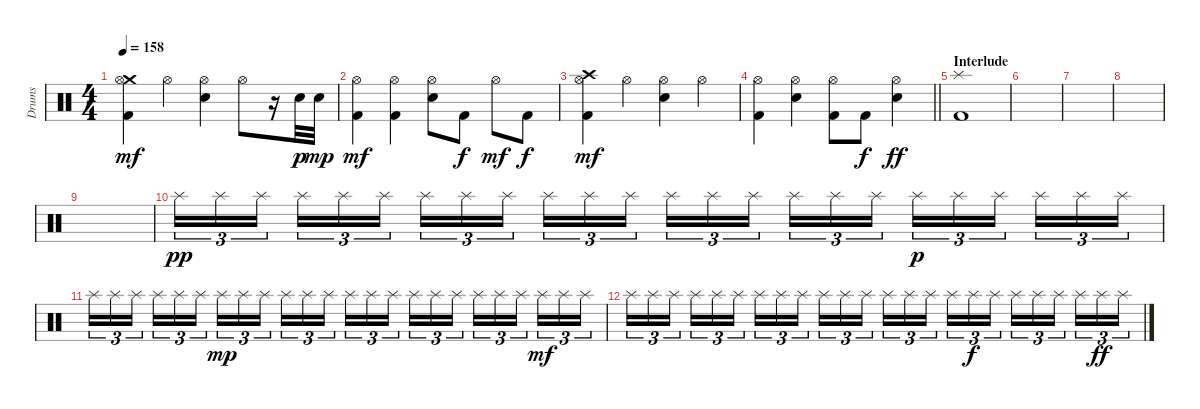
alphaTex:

\track ("Drums" "Drums") {instrument percussion}
\staff {score}
\articulation defaults
\ts (4 4)
\tempo 158
\clef neutral
\ks c
("Crash medium (hit)" "Hi-Hat (open)" "Kick (hit) 2").4{dy mf} "Hi-Hat (open)".4 ("Hi-Hat (open)" "Electric Snare (hit)").4 "Hi-Hat (open)".8 r.16 "Electric Snare (hit)".32{dy p} "Electric Snare (hit)".32{dy mp} |
("Hi-Hat (open)" "Kick (hit) 2").4{dy mf} ("Hi-Hat (open)" "Kick (hit) 2").4 ("Hi-Hat (open)" "Electric Snare (hit)").8 "Kick (hit) 2".8{dy f} "Hi-Hat (open)".8{dy mf} "Kick (hit) 2".8{dy f} |
("Crash high (hit)" "Hi-Hat (open)" "Kick (hit) 2").4{dy mf} "Hi-Hat (open)".4 ("Hi-Hat (open)" "Electric Snare (hit)").4 "Hi-Hat (open)".4 |
\barLineRight lightlight
("Hi-Hat (open)" "Kick (hit) 2").4 ("Hi-Hat (open)" "Electric Snare (hit)").4 ("Hi-Hat (open)" "Kick (hit) 2").8 "Kick (hit) 2".8{dy f} ("Hi-Hat (open)" "Electric Snare (hit)").4{dy ff} |
\section ("" "Interlude")
("Splash (hit)" "Kick (hit) 2").1 |
|
|
|
|
"Splash (hit)".16{tu (3 2) dy pp} "Splash (hit)".16{tu (3 2)} "Splash (hit)".16{tu (3 2)} "Splash (hit)".16{tu (3 2)} "Splash (hit)".16{tu (3 2)} "Splash (hit)".16{tu (3 2)} "Splash (hit)".16{tu (3 2)} "Splash (hit)".16{tu (3 2)} "Splash (hit)".16{tu (3 2)} "Splash (hit)".16{tu (3 2)} "Splash (hit)".16{tu (3 2)} "Splash (hit)".16{tu (3 2)} "Splash (hit)".16{tu (3 2)} "Splash (hit)".16{tu (3 2)} "Splash (hit)".16{tu (3 2)} "Splash (hit)".16{tu (3 2)} "Splash (hit)".16{tu (3 2)} "Splash (hit)".16{tu (3 2)} "Splash (hit)".16{tu (3 2) dy p} "Splash (hit)".16{tu (3 2)} "Splash (hit)".16{tu (3 2)} "Splash (hit)".16{tu (3 2)} "Splash (hit)".16{tu (3 2)} "Splash (hit)".16{tu (3 2)} |
"Splash (hit)".16{tu (3 2)} "Splash (hit)".16{tu (3 2)} "Splash (hit)".16{tu (3 2)} "Splash (hit)".16{tu (3 2)} "Splash (hit)".16{tu (3 2)} "Splash (hit)".16{tu (3 2)} "Splash (hit)".16{tu (3 2) dy mp} "Splash (hit)".16{tu (3 2)} "Splash (hit)".16{tu (3 2)} "Splash (hit)".16{tu (3 2)} "Splash (hit)".16{tu (3 2)} "Splash (hit)".16{tu (3 2)} "Splash (hit)".16{tu (3 2)} "Splash (hit)".16{tu (3 2)} "Splash (hit)".16{tu (3 2)} "Splash (hit)".16{tu (3 2)} "Splash (hit)".16{tu (3 2)} "Splash (hit)".16{tu (3 2)} "Splash (hit)".16{tu (3 2)} "Splash (hit)".16{tu (3 2)} "Splash (hit)".16{tu (3 2)} "Splash (hit)".16{tu (3 2) dy mf} "Splash (hit)".16{tu (3 2)} "Splash (hit)".16{tu (3 2)} |
"Splash (hit)".16{tu (3 2)} "Splash (hit)".16{tu (3 2)} "Splash (hit)".16{tu (3 2)} "Splash (hit)".16{tu (3 2)} "Splash (hit)".16{tu (3 2)} "Splash (hit)".16{tu (3 2)} "Splash (hit)".16{tu (3 2)} "Splash (hit)".16{tu (3 2)} "Splash (hit)".16{tu (3 2)} "Splash (hit)".16{tu (3 2)} "Splash (hit)".16{tu (3 2)} "Splash (hit)".16{tu (3 2)} "Splash (hit)".16{tu (3 2)} "Splash (hit)".16{tu (3 2)} "Splash (hit)".16{tu (3 2)} "Splash (hit)".16{tu (3 2)} "Splash (hit)".16{tu (3 2) dy f} "Splash (hit)".16{tu (3 2)} "Splash (hit)".16{tu (3 2)} "Splash (hit)".16{tu (3 2)} "Splash (hit)".16{tu (3 2)} "Splash (hit)".16{tu (3 2)} "Splash (hit)".16{tu (3 2) dy ff} "Splash (hit)".16{tu (3 2)}
